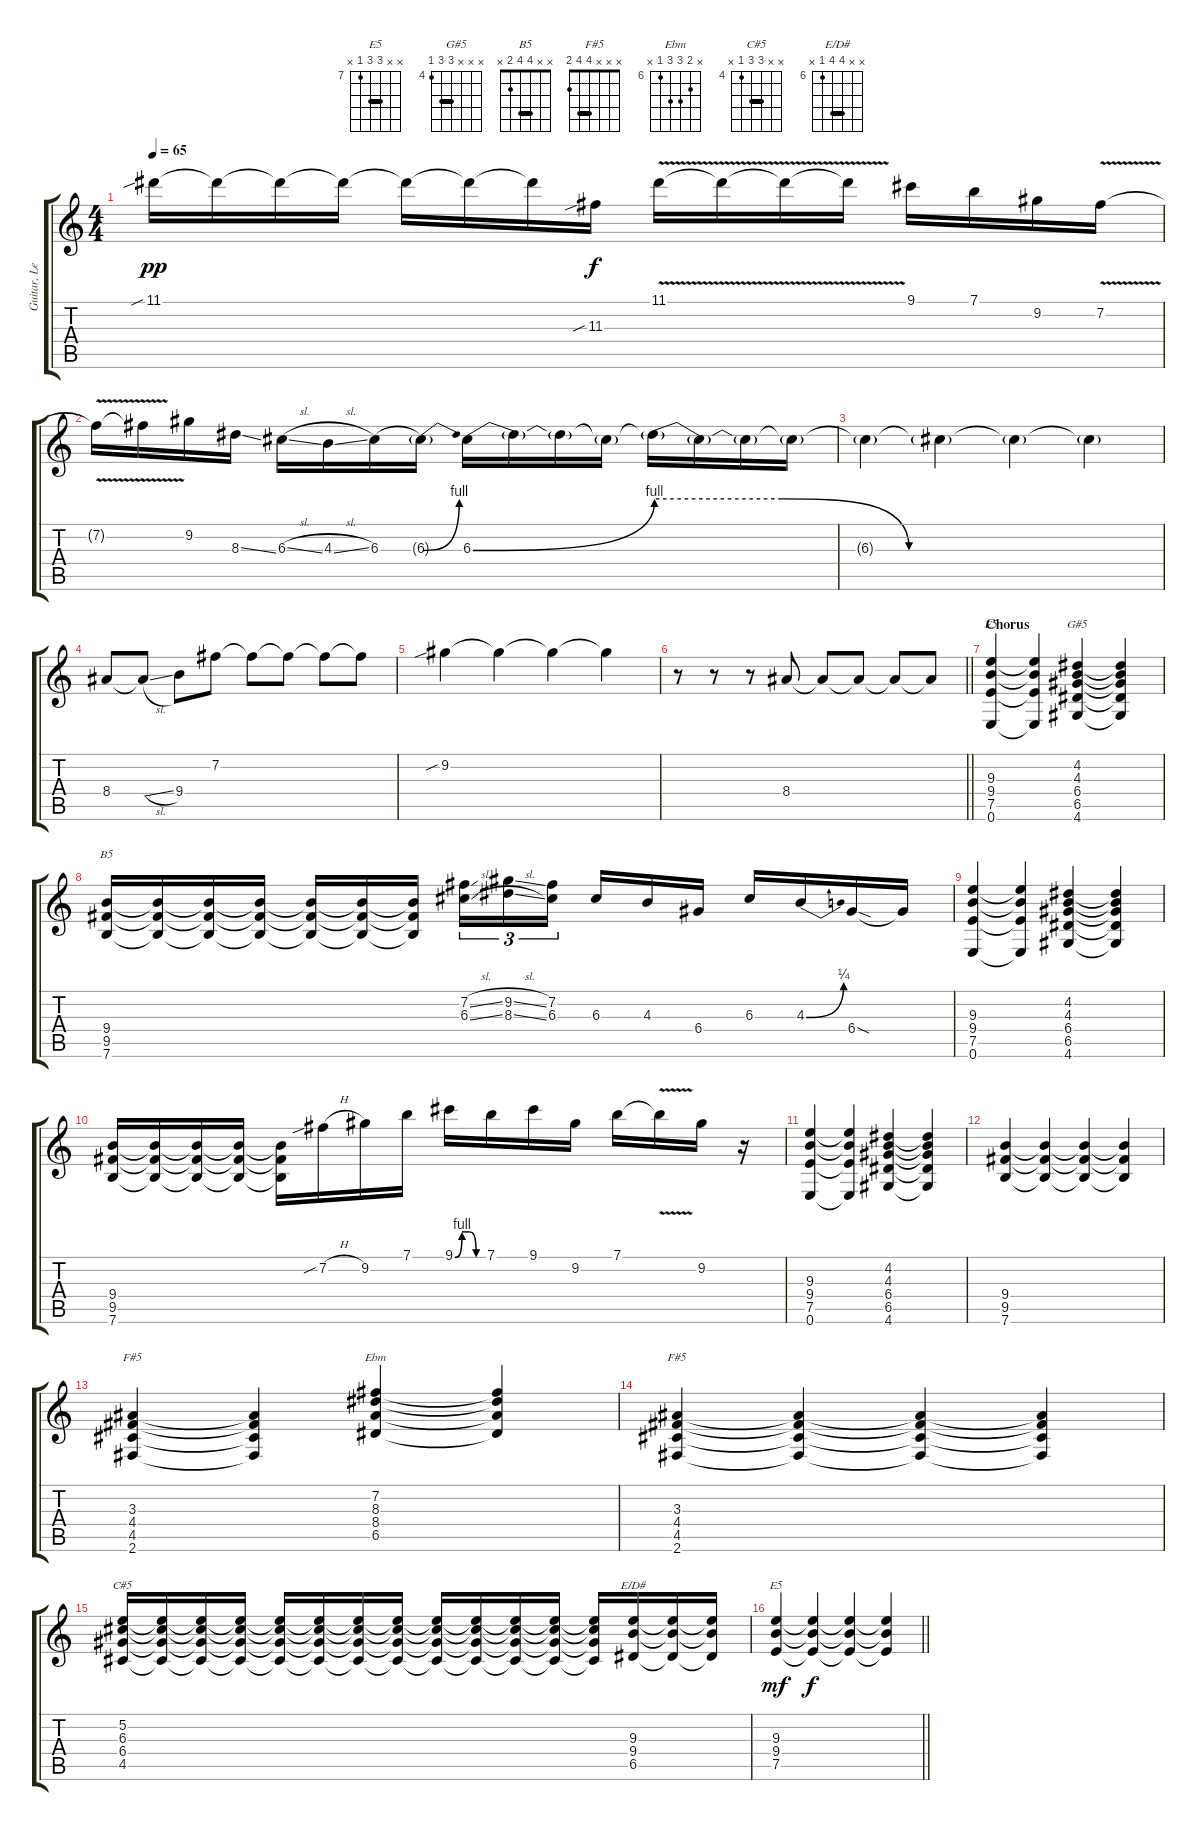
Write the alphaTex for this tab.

\track ("Guitar, Lead" "Guitar, Le") {instrument overdrivenguitar}
\staff {score tabs}
\tuning (E4 B3 G3 D3 A2 E2) {hide}
\chord ("E5" x x x 2 2 0) {barre 2}
\chord ("G#5" x x x 6 6 4) {firstfret 4 barre 6}
\chord ("B5" x x 4 4 2 x) {barre 4}
\chord ("F#5" x 7 6 4 x x) {firstfret 4}
\chord ("Ebm" x 7 8 8 6 x) {firstfret 6}
\chord ("F#5" x x x 4 4 2) {barre 4}
\chord ("C#5" x x 6 6 4 x) {firstfret 4 barre 6}
\chord ("E/D#" x x 9 9 6 x) {firstfret 6 barre 9}
\chord ("E5" x x 9 9 7 x) {firstfret 7 barre 9}
\ts (4 4)
\tempo 65
\clef g2
\ks c
11.1{sib}.16{dy pp} 11.1{t}.16 11.1{t}.16 11.1{t}.16 11.1{t}.16 11.1{t}.16 11.1{t}.16 11.3{sib}.16{dy f} 11.1{v}.16 11.1{v t}.16 11.1{v t}.16 11.1{v t}.16 9.1.16 7.1.16 9.2.16 7.2{v}.16 |
7.2{v t}.16 7.2{v t}.16 9.2.16 8.3{ss}.16 6.3{sl}.16 4.3{sl}.16 6.3{be (hold 0 0 60 0)}.16 6.3{be (bend 0 0 60 4) t}.16 6.3{be (bend 0 0 60 4)}.16 6.3{t}.16 6.3{t}.16 6.3{t}.16 6.3{be (custom 0 4 15 4 30 0 60 0) t}.16 6.3{t}.16 6.3{t}.16 6.3{t}.16 |
6.3{t}.4 6.3{t}.4 6.3{t}.4 6.3{t}.4 |
8.4.8 8.4{sl t}.8 9.4.8 7.2.8 7.2{t}.8 7.2{t}.8 7.2{t}.8 7.2{t}.8 |
9.2{sib}.4 9.2{t}.4 9.2{t}.4 9.2{t}.4 |
\barLineRight lightlight
r.8 r.8 r.8 8.4.8 8.4{t}.8 8.4{t}.8 8.4{t}.8 8.4{t}.8 |
\section ("" "Chorus")
(9.3 9.4 7.5 0.6).4{ch "E5"} (9.3{t} 9.4{t} 7.5{t} 0.6{t}).4 (4.2 4.3 6.4 6.5 4.6).4{ch "G#5"} (4.2{t} 4.3{t} 6.4{t} 6.5{t} 4.6{t}).4 |
(9.4 9.5 7.6).16{ch "B5"} (9.4{t} 9.5{t} 7.6{t}).16 (9.4{t} 9.5{t} 7.6{t}).16 (9.4{t} 9.5{t} 7.6{t}).16 (9.4{t} 9.5{t} 7.6{t}).16 (9.4{t} 9.5{t} 7.6{t}).16 (9.4{t} 9.5{t} 7.6{t}).16 (7.2{sl} 6.3{sl}).16{tu (3 2)} (9.2{sl} 8.3{sl}).16{tu (3 2)} (7.2 6.3).16{tu (3 2)} 6.3.16 4.3.16 6.4.16 6.3.16 4.3{be (bend 0 0 60 1)}.16 6.4{sod}.16 6.4{t}.16 |
(9.3 9.4 7.5 0.6).4 (9.3{t} 9.4{t} 7.5{t} 0.6{t}).4 (4.2 4.3 6.4 6.5 4.6).4 (4.2{t} 4.3{t} 6.4{t} 6.5{t} 4.6{t}).4 |
(9.4 9.5 7.6).16 (9.4{t} 9.5{t} 7.6{t}).16 (9.4{t} 9.5{t} 7.6{t}).16 (9.4{t} 9.5{t} 7.6{t}).16 (9.4{t} 9.5{t} 7.6{t}).16 7.2{sib h}.16 9.2.16 7.1.16 9.1{be (custom 0 0 15 4 30 4 45 0 60 0)}.16 7.1.16 9.1.16 9.2.16 7.1.16 7.1{v t}.16 9.2.16 r.16 |
(9.3 9.4 7.5 0.6).4 (9.3{t} 9.4{t} 7.5{t} 0.6{t}).4 (4.2 4.3 6.4 6.5 4.6).4 (4.2{t} 4.3{t} 6.4{t} 6.5{t} 4.6{t}).4 |
(9.4 9.5 7.6).4 (9.4{t} 9.5{t} 7.6{t}).4 (9.4{t} 9.5{t} 7.6{t}).4 (9.4{t} 9.5{t} 7.6{t}).4 |
(3.3 4.4 4.5 2.6).4{ch "F#5"} (3.3{t} 4.4{t} 4.5{t} 2.6{t}).4 (7.2 8.3 8.4 6.5).4{ch "Ebm"} (7.2{t} 8.3{t} 8.4{t} 6.5{t}).4 |
(3.3 4.4 4.5 2.6).4{ch "F#5"} (3.3{t} 4.4{t} 4.5{t} 2.6{t}).4 (3.3{t} 4.4{t} 4.5{t} 2.6{t}).4 (3.3{t} 4.4{t} 4.5{t} 2.6{t}).4 |
(5.2 6.3 6.4 4.5).16{ch "C#5"} (5.2{t} 6.3{t} 6.4{t} 4.5{t}).16 (5.2{t} 6.3{t} 6.4{t} 4.5{t}).16 (5.2{t} 6.3{t} 6.4{t} 4.5{t}).16 (5.2{t} 6.3{t} 6.4{t} 4.5{t}).16 (5.2{t} 6.3{t} 6.4{t} 4.5{t}).16 (5.2{t} 6.3{t} 6.4{t} 4.5{t}).16 (5.2{t} 6.3{t} 6.4{t} 4.5{t}).16 (5.2{t} 6.3{t} 6.4{t} 4.5{t}).16 (5.2{t} 6.3{t} 6.4{t} 4.5{t}).16 (5.2{t} 6.3{t} 6.4{t} 4.5{t}).16 (5.2{t} 6.3{t} 6.4{t} 4.5{t}).16 (5.2{t} 6.3{t} 6.4{t} 4.5{t}).16 (9.3 9.4 6.5).16{ch "E/D#"} (9.3{t} 9.4{t} 6.5{t}).16 (9.3{t} 9.4{t} 6.5{t}).16 |
\barLineRight lightlight
(9.3 9.4 7.5).4{ch "E5" dy mf} (9.3{t} 9.4{t} 7.5{t}).4{dy f} (9.3{t} 9.4{t} 7.5{t}).4 (9.3{t} 9.4{t} 7.5{t}).4
